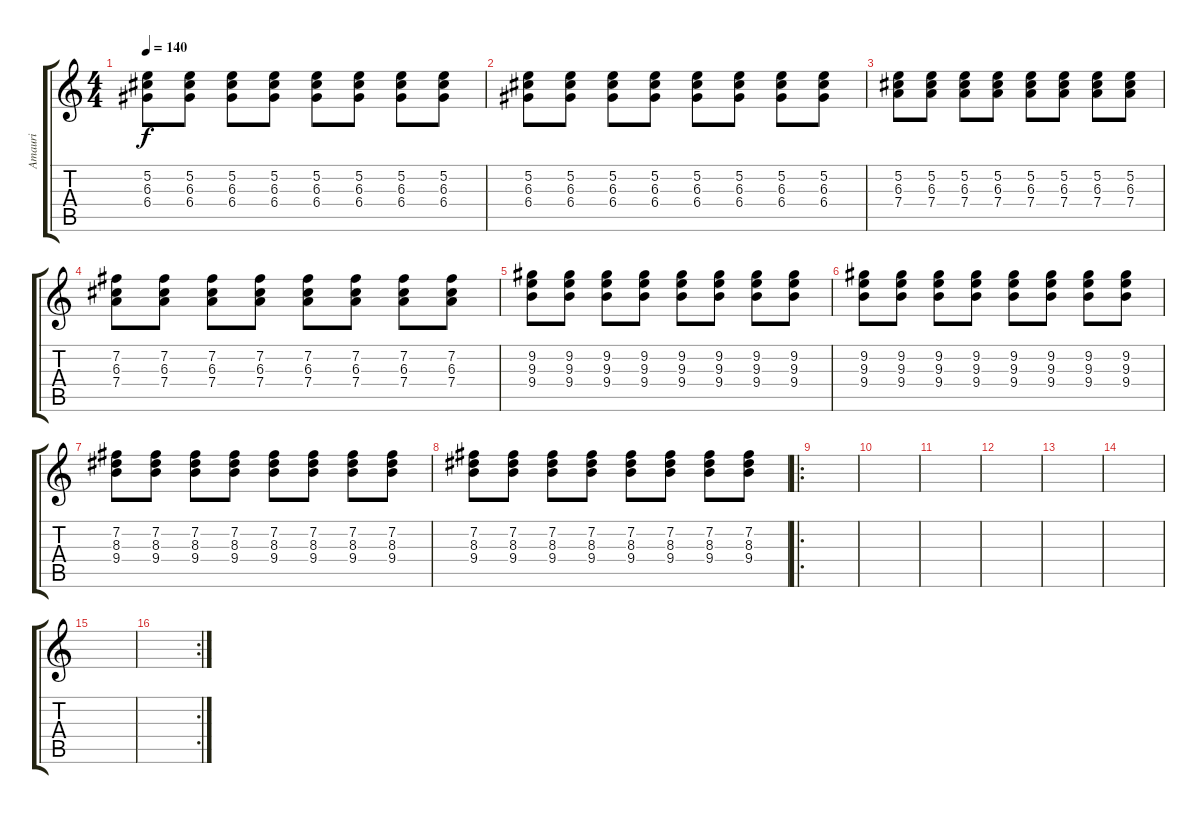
\track ("Amauri" "Amauri") {instrument electricguitarjazz}
\staff {score tabs}
\tuning (E4 B3 G3 D3 A2 E2) {hide}
\ts (4 4)
\tempo 140
\clef g2
\ks c
(5.2 6.3 6.4).8{dy f} (5.2 6.3 6.4).8 (5.2 6.3 6.4).8 (5.2 6.3 6.4).8 (5.2 6.3 6.4).8 (5.2 6.3 6.4).8 (5.2 6.3 6.4).8 (5.2 6.3 6.4).8 |
(5.2 6.3 6.4).8 (5.2 6.3 6.4).8 (5.2 6.3 6.4).8 (5.2 6.3 6.4).8 (5.2 6.3 6.4).8 (5.2 6.3 6.4).8 (5.2 6.3 6.4).8 (5.2 6.3 6.4).8 |
(5.2 6.3 7.4).8 (5.2 6.3 7.4).8 (5.2 6.3 7.4).8 (5.2 6.3 7.4).8 (5.2 6.3 7.4).8 (5.2 6.3 7.4).8 (5.2 6.3 7.4).8 (5.2 6.3 7.4).8 |
(7.2 6.3 7.4).8 (7.2 6.3 7.4).8 (7.2 6.3 7.4).8 (7.2 6.3 7.4).8 (7.2 6.3 7.4).8 (7.2 6.3 7.4).8 (7.2 6.3 7.4).8 (7.2 6.3 7.4).8 |
(9.2 9.3 9.4).8 (9.2 9.3 9.4).8 (9.2 9.3 9.4).8 (9.2 9.3 9.4).8 (9.2 9.3 9.4).8 (9.2 9.3 9.4).8 (9.2 9.3 9.4).8 (9.2 9.3 9.4).8 |
(9.2 9.3 9.4).8 (9.2 9.3 9.4).8 (9.2 9.3 9.4).8 (9.2 9.3 9.4).8 (9.2 9.3 9.4).8 (9.2 9.3 9.4).8 (9.2 9.3 9.4).8 (9.2 9.3 9.4).8 |
(7.2 8.3 9.4).8 (7.2 8.3 9.4).8 (7.2 8.3 9.4).8 (7.2 8.3 9.4).8 (7.2 8.3 9.4).8 (7.2 8.3 9.4).8 (7.2 8.3 9.4).8 (7.2 8.3 9.4).8 |
(7.2 8.3 9.4).8 (7.2 8.3 9.4).8 (7.2 8.3 9.4).8 (7.2 8.3 9.4).8 (7.2 8.3 9.4).8 (7.2 8.3 9.4).8 (7.2 8.3 9.4).8 (7.2 8.3 9.4).8 |
\ro
|
|
|
|
|
|
|
\rc 2
